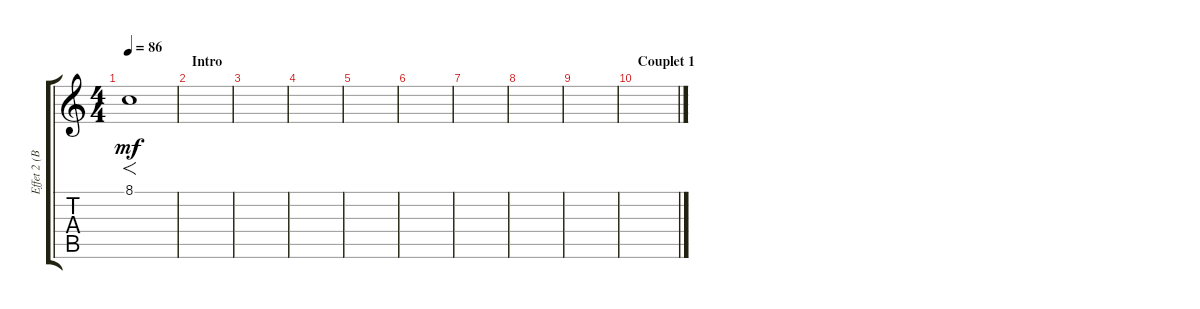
\track ("Effet 2 (Bruits Couplets et Guitare)" "Effet 2 (B") {instrument lead1square}
\staff {score tabs}
\tuning (E4 B3 G3 D3 A2 E2) {hide}
\ts (4 4)
\tempo 86
\clef g2
\ks c
8.1.1{f dy mf instrument lead1square} |
\section ("" "Intro")
|
|
|
|
|
|
|
|
\section ("" "Couplet 1")
